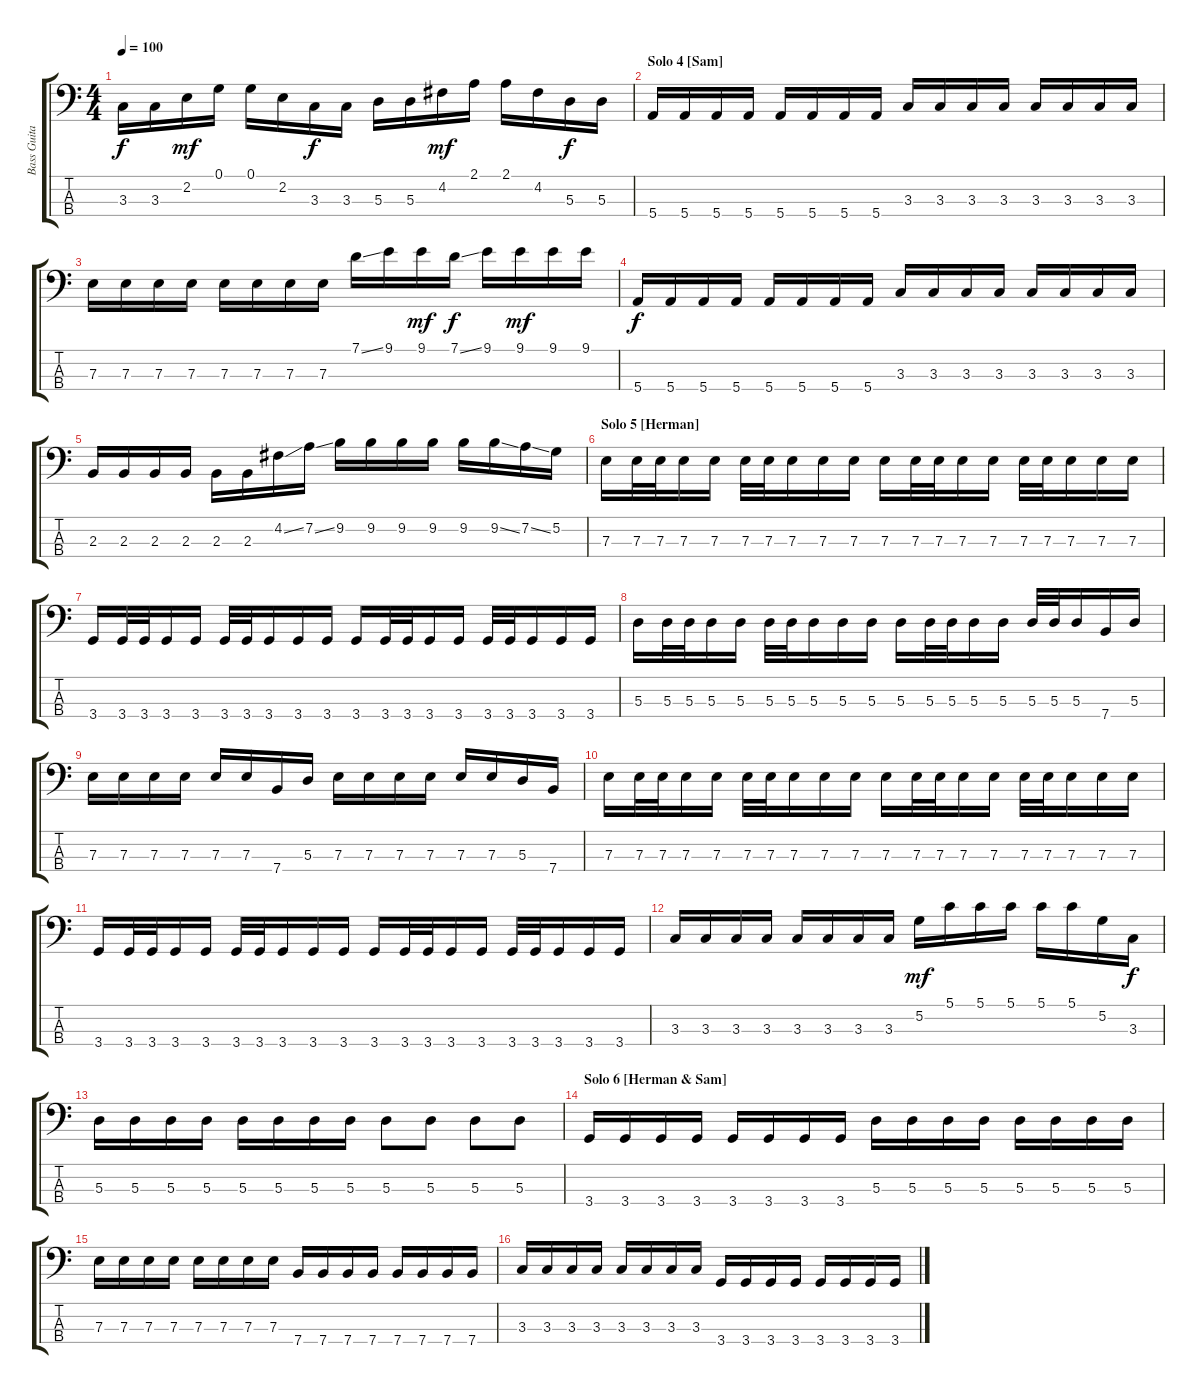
\track ("Bass Guitar" "Bass Guita") {instrument electricbassfinger}
\staff {score tabs}
\tuning (G2 D2 A1 E1) {hide}
\ts (4 4)
\tempo 100
\clef f4
\ks c
3.3.16{dy f} 3.3.16 2.2.16{dy mf} 0.1.16 0.1.16 2.2.16 3.3.16{dy f} 3.3.16 5.3.16 5.3.16 4.2.16{dy mf} 2.1.16 2.1.16 4.2.16 5.3.16{dy f} 5.3.16 |
\section ("" "Solo 4 [Sam]")
5.4.16 5.4.16 5.4.16 5.4.16 5.4.16 5.4.16 5.4.16 5.4.16 3.3.16 3.3.16 3.3.16 3.3.16 3.3.16 3.3.16 3.3.16 3.3.16 |
7.3.16 7.3.16 7.3.16 7.3.16 7.3.16 7.3.16 7.3.16 7.3.16 7.1{ss}.16 9.1.16 9.1.16{dy mf} 7.1{ss}.16{dy f} 9.1.16 9.1.16{dy mf} 9.1.16 9.1.16 |
5.4.16{dy f} 5.4.16 5.4.16 5.4.16 5.4.16 5.4.16 5.4.16 5.4.16 3.3.16 3.3.16 3.3.16 3.3.16 3.3.16 3.3.16 3.3.16 3.3.16 |
2.3.16 2.3.16 2.3.16 2.3.16 2.3.16 2.3.16 4.2{ss}.16 7.2{ss}.16 9.2.16 9.2.16 9.2.16 9.2.16 9.2.16 9.2{ss}.16 7.2{ss}.16 5.2.16 |
\section ("" "Solo 5 [Herman]")
7.3.16 7.3.32 7.3.32 7.3.16 7.3.16 7.3.32 7.3.32 7.3.16 7.3.16 7.3.16 7.3.16 7.3.32 7.3.32 7.3.16 7.3.16 7.3.32 7.3.32 7.3.16 7.3.16 7.3.16 |
3.4.16 3.4.32 3.4.32 3.4.16 3.4.16 3.4.32 3.4.32 3.4.16 3.4.16 3.4.16 3.4.16 3.4.32 3.4.32 3.4.16 3.4.16 3.4.32 3.4.32 3.4.16 3.4.16 3.4.16 |
5.3.16 5.3.32 5.3.32 5.3.16 5.3.16 5.3.32 5.3.32 5.3.16 5.3.16 5.3.16 5.3.16 5.3.32 5.3.32 5.3.16 5.3.16 5.3.32 5.3.32 5.3.16 7.4.16 5.3.16 |
7.3.16 7.3.16 7.3.16 7.3.16 7.3.16 7.3.16 7.4.16 5.3.16 7.3.16 7.3.16 7.3.16 7.3.16 7.3.16 7.3.16 5.3.16 7.4.16 |
7.3.16 7.3.32 7.3.32 7.3.16 7.3.16 7.3.32 7.3.32 7.3.16 7.3.16 7.3.16 7.3.16 7.3.32 7.3.32 7.3.16 7.3.16 7.3.32 7.3.32 7.3.16 7.3.16 7.3.16 |
3.4.16 3.4.32 3.4.32 3.4.16 3.4.16 3.4.32 3.4.32 3.4.16 3.4.16 3.4.16 3.4.16 3.4.32 3.4.32 3.4.16 3.4.16 3.4.32 3.4.32 3.4.16 3.4.16 3.4.16 |
3.3.16 3.3.16 3.3.16 3.3.16 3.3.16 3.3.16 3.3.16 3.3.16 5.2.16{dy mf} 5.1.16 5.1.16 5.1.16 5.1.16 5.1.16 5.2.16 3.3.16{dy f} |
5.3.16 5.3.16 5.3.16 5.3.16 5.3.16 5.3.16 5.3.16 5.3.16 5.3.8 5.3.8 5.3.8 5.3.8 |
\section ("" "Solo 6 [Herman & Sam]")
3.4.16 3.4.16 3.4.16 3.4.16 3.4.16 3.4.16 3.4.16 3.4.16 5.3.16 5.3.16 5.3.16 5.3.16 5.3.16 5.3.16 5.3.16 5.3.16 |
7.3.16 7.3.16 7.3.16 7.3.16 7.3.16 7.3.16 7.3.16 7.3.16 7.4.16 7.4.16 7.4.16 7.4.16 7.4.16 7.4.16 7.4.16 7.4.16 |
3.3.16 3.3.16 3.3.16 3.3.16 3.3.16 3.3.16 3.3.16 3.3.16 3.4.16 3.4.16 3.4.16 3.4.16 3.4.16 3.4.16 3.4.16 3.4.16
